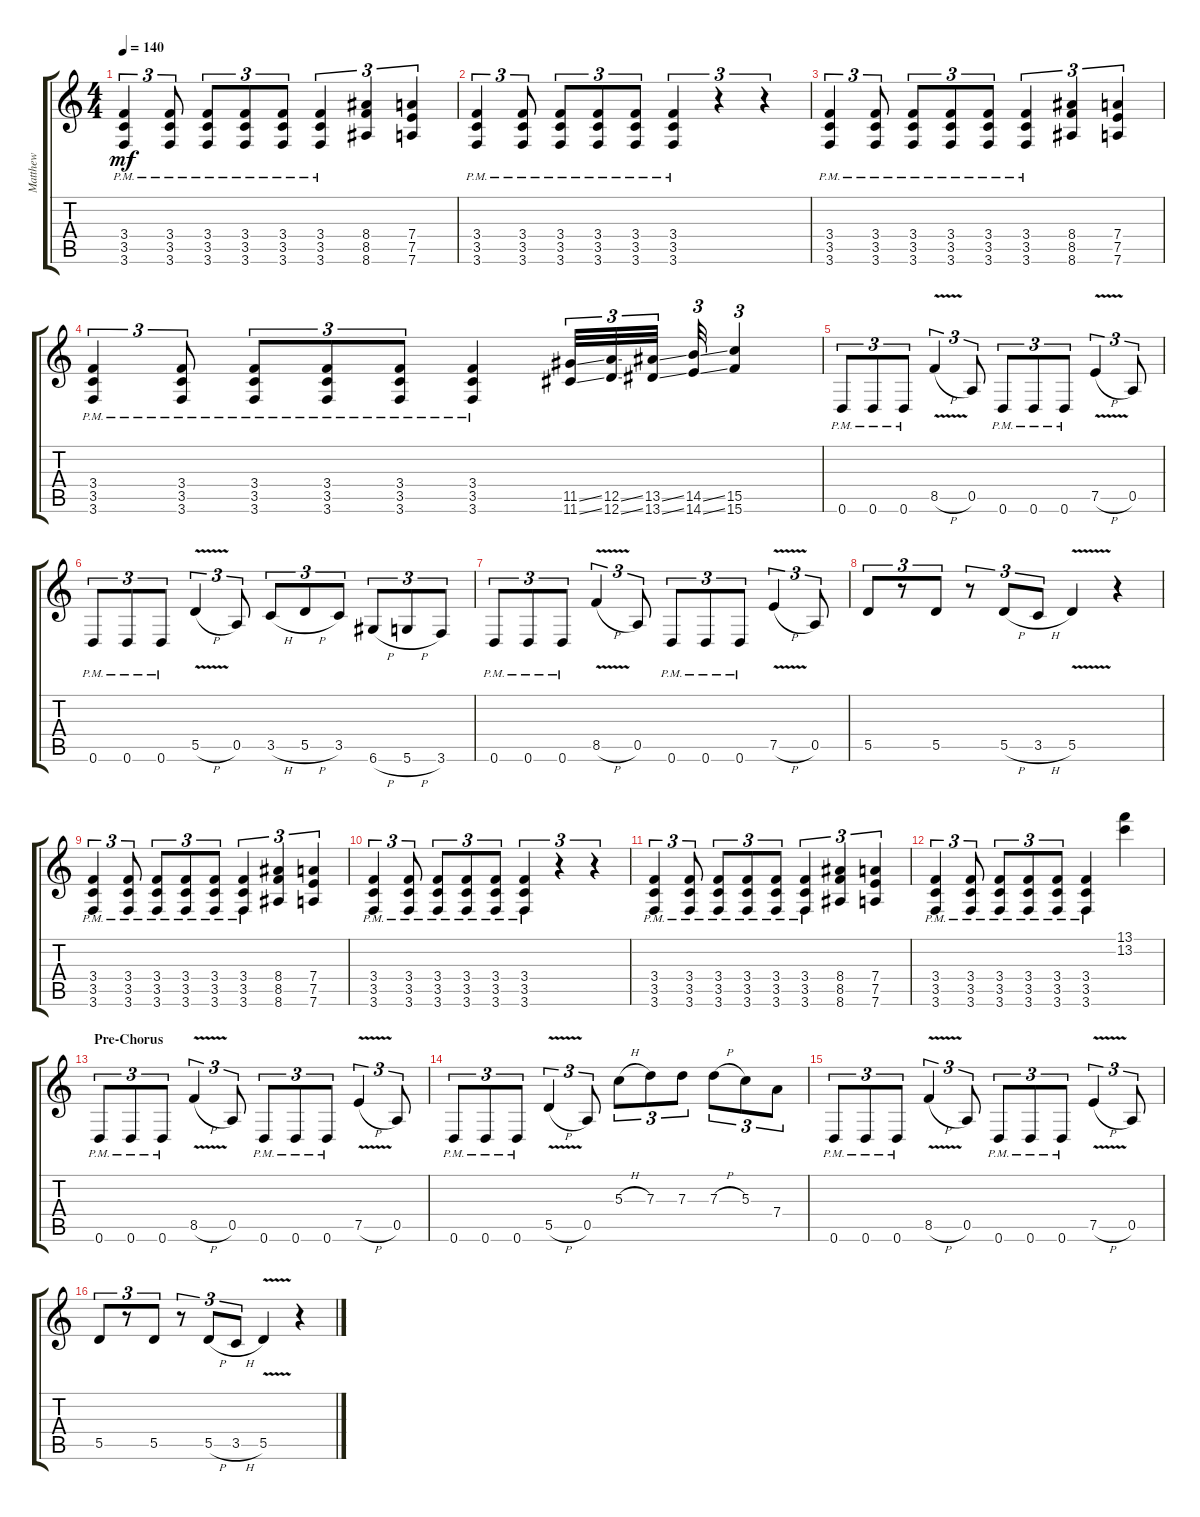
\track ("Matthew" "Matthew") {instrument distortionguitar}
\staff {score tabs}
\tuning (E4 B3 G3 D3 A2 D2) {hide}
\ts (4 4)
\tempo 140
\clef g2
\ks c
(3.4{pm} 3.5{pm} 3.6{pm}).4{tu (3 2) dy mf} (3.4{pm} 3.5{pm} 3.6{pm}).8{tu (3 2)} (3.4{pm} 3.5{pm} 3.6{pm}).8{tu (3 2)} (3.4{pm} 3.5{pm} 3.6{pm}).8{tu (3 2)} (3.4{pm} 3.5{pm} 3.6{pm}).8{tu (3 2)} (3.4{pm} 3.5{pm} 3.6{pm}).4{tu (3 2)} (8.4 8.5 8.6).4{tu (3 2)} (7.4 7.5 7.6).4{tu (3 2)} |
(3.4{pm} 3.5{pm} 3.6{pm}).4{tu (3 2)} (3.4{pm} 3.5{pm} 3.6{pm}).8{tu (3 2)} (3.4{pm} 3.5{pm} 3.6{pm}).8{tu (3 2)} (3.4{pm} 3.5{pm} 3.6{pm}).8{tu (3 2)} (3.4{pm} 3.5{pm} 3.6{pm}).8{tu (3 2)} (3.4{pm} 3.5{pm} 3.6{pm}).4{tu (3 2)} r.4{tu (3 2)} r.4{tu (3 2)} |
(3.4{pm} 3.5{pm} 3.6{pm}).4{tu (3 2)} (3.4{pm} 3.5{pm} 3.6{pm}).8{tu (3 2)} (3.4{pm} 3.5{pm} 3.6{pm}).8{tu (3 2)} (3.4{pm} 3.5{pm} 3.6{pm}).8{tu (3 2)} (3.4{pm} 3.5{pm} 3.6{pm}).8{tu (3 2)} (3.4{pm} 3.5{pm} 3.6{pm}).4{tu (3 2)} (8.4 8.5 8.6).4{tu (3 2)} (7.4 7.5 7.6).4{tu (3 2)} |
(3.4{pm} 3.5{pm} 3.6{pm}).4{tu (3 2)} (3.4{pm} 3.5{pm} 3.6{pm}).8{tu (3 2)} (3.4{pm} 3.5{pm} 3.6{pm}).8{tu (3 2)} (3.4{pm} 3.5{pm} 3.6{pm}).8{tu (3 2)} (3.4{pm} 3.5{pm} 3.6{pm}).8{tu (3 2)} (3.4{pm} 3.5{pm} 3.6{pm}).4 (11.5{ss} 11.6{ss}).32{tu (3 2)} (12.5{ss} 12.6{ss}).32{tu (3 2)} (13.5{ss} 13.6{ss}).32{tu (3 2)} (14.5{ss} 14.6{ss}).32{tu (3 2)} (15.5 15.6).4{tu (3 2)} |
0.6{pm}.8{tu (3 2)} 0.6{pm}.8{tu (3 2)} 0.6{pm}.8{tu (3 2)} 8.5{v h}.4{tu (3 2)} 0.5.8{tu (3 2)} 0.6{pm}.8{tu (3 2)} 0.6{pm}.8{tu (3 2)} 0.6{pm}.8{tu (3 2)} 7.5{v h}.4{tu (3 2)} 0.5.8{tu (3 2)} |
0.6{pm}.8{tu (3 2)} 0.6{pm}.8{tu (3 2)} 0.6{pm}.8{tu (3 2)} 5.5{v h}.4{tu (3 2)} 0.5.8{tu (3 2)} 3.5{h}.8{tu (3 2)} 5.5{h}.8{tu (3 2)} 3.5.8{tu (3 2)} 6.6{h}.8{tu (3 2)} 5.6{h}.8{tu (3 2)} 3.6.8{tu (3 2)} |
0.6{pm}.8{tu (3 2)} 0.6{pm}.8{tu (3 2)} 0.6{pm}.8{tu (3 2)} 8.5{v h}.4{tu (3 2)} 0.5.8{tu (3 2)} 0.6{pm}.8{tu (3 2)} 0.6{pm}.8{tu (3 2)} 0.6{pm}.8{tu (3 2)} 7.5{v h}.4{tu (3 2)} 0.5.8{tu (3 2)} |
5.5.8{tu (3 2)} r.8{tu (3 2)} 5.5.8{tu (3 2)} r.8{tu (3 2)} 5.5{h}.8{tu (3 2)} 3.5{h}.8{tu (3 2)} 5.5{v}.4 r.4 |
(3.4{pm} 3.5{pm} 3.6{pm}).4{tu (3 2)} (3.4{pm} 3.5{pm} 3.6{pm}).8{tu (3 2)} (3.4{pm} 3.5{pm} 3.6{pm}).8{tu (3 2)} (3.4{pm} 3.5{pm} 3.6{pm}).8{tu (3 2)} (3.4{pm} 3.5{pm} 3.6{pm}).8{tu (3 2)} (3.4{pm} 3.5{pm} 3.6{pm}).4{tu (3 2)} (8.4 8.5 8.6).4{tu (3 2)} (7.4 7.5 7.6).4{tu (3 2)} |
(3.4{pm} 3.5{pm} 3.6{pm}).4{tu (3 2)} (3.4{pm} 3.5{pm} 3.6{pm}).8{tu (3 2)} (3.4{pm} 3.5{pm} 3.6{pm}).8{tu (3 2)} (3.4{pm} 3.5{pm} 3.6{pm}).8{tu (3 2)} (3.4{pm} 3.5{pm} 3.6{pm}).8{tu (3 2)} (3.4{pm} 3.5{pm} 3.6{pm}).4{tu (3 2)} r.4{tu (3 2)} r.4{tu (3 2)} |
(3.4{pm} 3.5{pm} 3.6{pm}).4{tu (3 2)} (3.4{pm} 3.5{pm} 3.6{pm}).8{tu (3 2)} (3.4{pm} 3.5{pm} 3.6{pm}).8{tu (3 2)} (3.4{pm} 3.5{pm} 3.6{pm}).8{tu (3 2)} (3.4{pm} 3.5{pm} 3.6{pm}).8{tu (3 2)} (3.4{pm} 3.5{pm} 3.6{pm}).4{tu (3 2)} (8.4 8.5 8.6).4{tu (3 2)} (7.4 7.5 7.6).4{tu (3 2)} |
(3.4{pm} 3.5{pm} 3.6{pm}).4{tu (3 2)} (3.4{pm} 3.5{pm} 3.6{pm}).8{tu (3 2)} (3.4{pm} 3.5{pm} 3.6{pm}).8{tu (3 2)} (3.4{pm} 3.5{pm} 3.6{pm}).8{tu (3 2)} (3.4{pm} 3.5{pm} 3.6{pm}).8{tu (3 2)} (3.4{pm} 3.5{pm} 3.6{pm}).4 (13.1 13.2).4 |
\section ("" "Pre-Chorus")
0.6{pm}.8{tu (3 2)} 0.6{pm}.8{tu (3 2)} 0.6{pm}.8{tu (3 2)} 8.5{v h}.4{tu (3 2)} 0.5.8{tu (3 2)} 0.6{pm}.8{tu (3 2)} 0.6{pm}.8{tu (3 2)} 0.6{pm}.8{tu (3 2)} 7.5{v h}.4{tu (3 2)} 0.5.8{tu (3 2)} |
0.6{pm}.8{tu (3 2)} 0.6{pm}.8{tu (3 2)} 0.6{pm}.8{tu (3 2)} 5.5{v h}.4{tu (3 2)} 0.5.8{tu (3 2)} 5.3{h}.8{tu (3 2)} 7.3.8{tu (3 2)} 7.3.8{tu (3 2)} 7.3{h}.8{tu (3 2)} 5.3.8{tu (3 2)} 7.4.8{tu (3 2)} |
0.6{pm}.8{tu (3 2)} 0.6{pm}.8{tu (3 2)} 0.6{pm}.8{tu (3 2)} 8.5{v h}.4{tu (3 2)} 0.5.8{tu (3 2)} 0.6{pm}.8{tu (3 2)} 0.6{pm}.8{tu (3 2)} 0.6{pm}.8{tu (3 2)} 7.5{v h}.4{tu (3 2)} 0.5.8{tu (3 2)} |
5.5.8{tu (3 2)} r.8{tu (3 2)} 5.5.8{tu (3 2)} r.8{tu (3 2)} 5.5{h}.8{tu (3 2)} 3.5{h}.8{tu (3 2)} 5.5{v}.4 r.4
